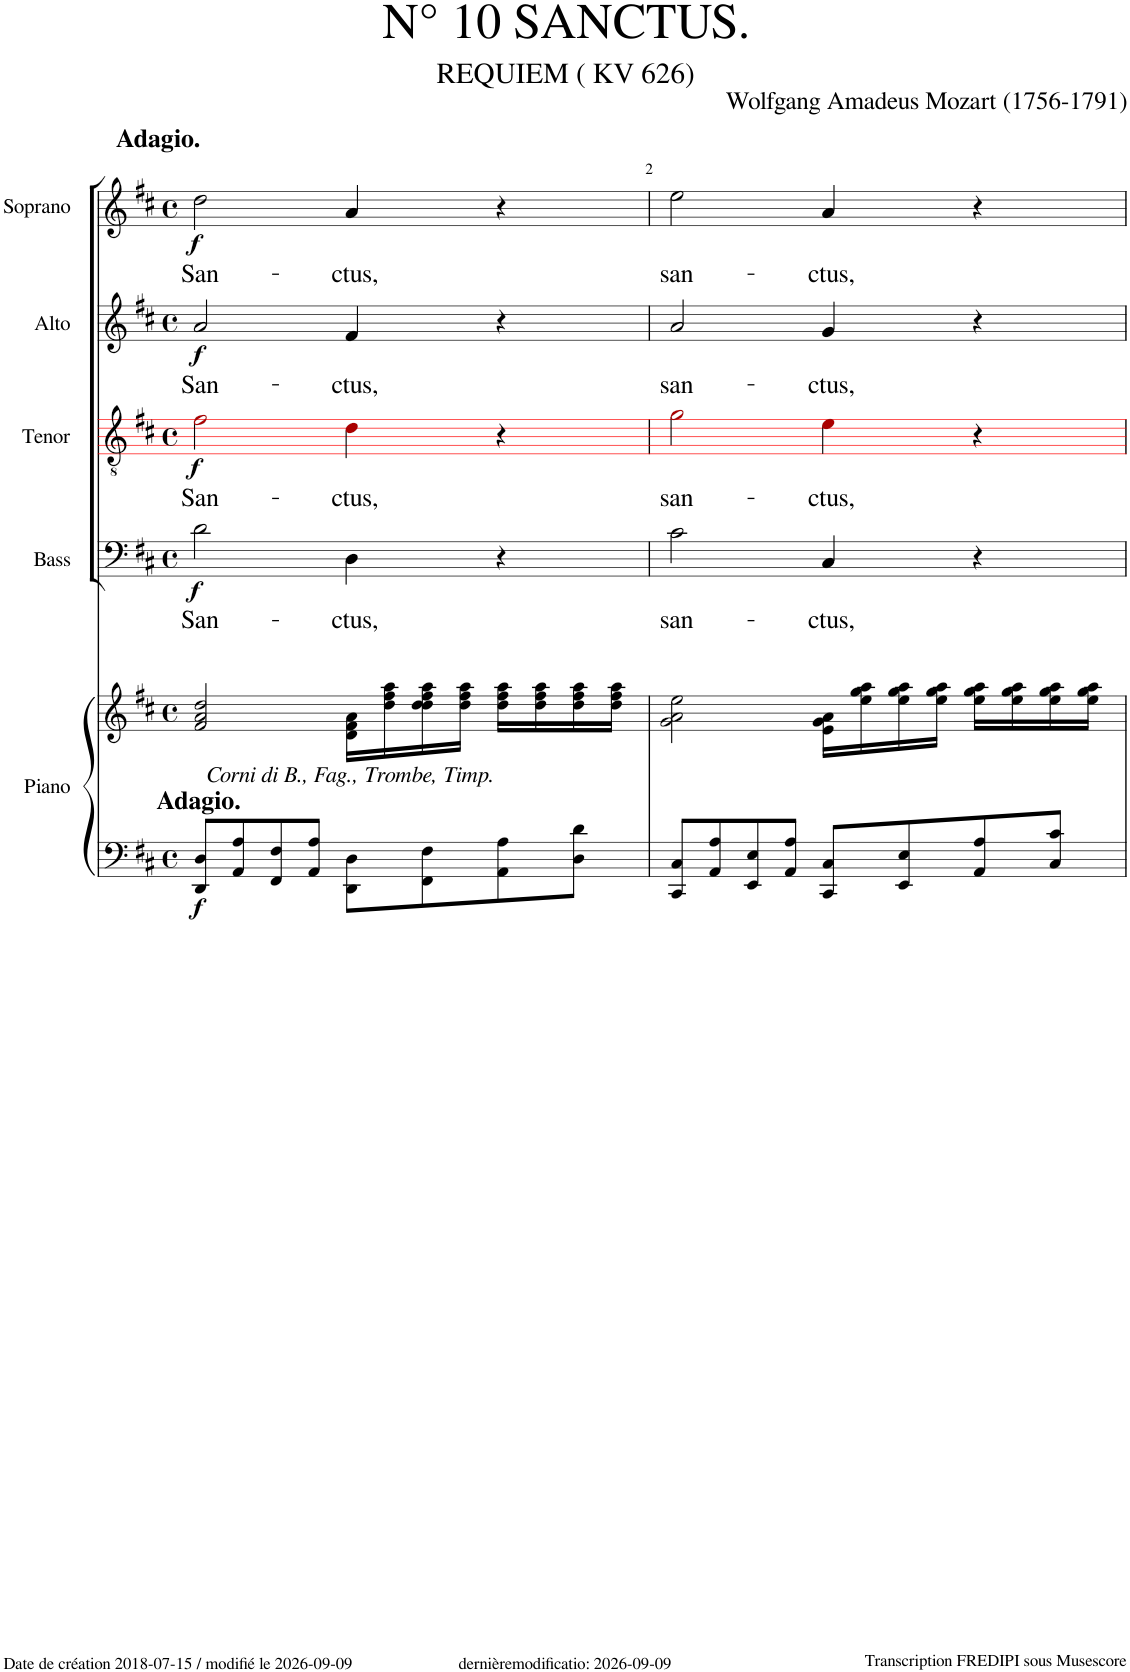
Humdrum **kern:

**kern	**kern	**dynam	**kern	**text	**dynam	**kern	**text	**dynam	**kern	**text	**dynam	**kern	**text	**dynam
*part5	*part5	*part5	*part4	*part4	*part4	*part3	*part3	*part3	*part2	*part2	*part2	*part1	*part1	*part1
*staff6	*staff5	*staff5/6	*staff4	*staff4	*staff4	*staff3	*staff3	*staff3	*staff2	*staff2	*staff2	*staff1	*staff1	*staff1
*I"Piano	*	*	*I"Bass	*	*	*I"Tenor	*	*	*I"Alto	*	*	*I"Soprano	*	*
*I'Pno	*	*	*	*	*	*	*	*	*	*	*	*	*	*
*	*	*	*	*	*	*stria5	*	*	*	*	*	*	*	*
*clefF4	*clefG2	*	*clefF4	*	*	*clefGv2	*	*	*clefG2	*	*	*clefG2	*	*
*	*	*	*	*	*	*ITrd8c14	*	*	*	*	*	*	*	*
*k[f#c#]	*k[f#c#]	*	*k[f#c#]	*	*	*k[f#c#]	*	*	*k[f#c#]	*	*	*k[f#c#]	*	*
*M4/4	*M4/4	*	*M4/4	*	*	*M4/4	*	*	*M4/4	*	*	*M4/4	*	*
*met(c)	*met(c)	*	*met(c)	*	*	*met(c)	*	*	*met(c)	*	*	*met(c)	*	*
=1	=1	=1	=1	=1	=1	=1	=1	=1	=1	=1	=1	=1	=1	=1
!	!	!	!	!	!	!	!	!	!	!	!	!LO:TX:a:B:t=Adagio.	!	!
!	!LO:TX:b:B:t=Adagio.	!	!	!	!	!	!	!	!	!	!	!	!	!
!	!	!LO:DY:b=2	!	!LO:LY:b	!LO:DY:b	!	!LO:LY:b	!LO:DY:b	!	!LO:LY:b	!LO:DY:b	!	!LO:LY:b	!LO:DY:b
8DD/ 8D/L	2f#/ 2a/ 2dd/	f	2d!\	San-	f	2f#!i\	San-	f	2a!/	San-	f	2dd!\	San-	f
8AA/ 8A/	.	.	.	.	.	.	.	.	.	.	.	.	.	.
8FF#/ 8F#/	.	.	.	.	.	.	.	.	.	.	.	.	.	.
8AA/ 8A/J	.	.	.	.	.	.	.	.	.	.	.	.	.	.
!	!LO:TX:b:i:t=Corni di B., Fag., Trombe, Timp.	!	!	!	!	!	!	!	!	!	!	!	!	!
!	!	!	!	!LO:LY:b	!	!	!LO:LY:b	!	!	!LO:LY:b	!	!	!LO:LY:b	!
8DD\ 8D\L	16d\ 16f#\ 16a\LL	.	4D!\	-ctus,	.	4d!i\	-ctus,	.	4f#!/	-ctus,	.	4a!/	-ctus,	.
.	16dd\ 16ff#\ 16aa\	.	.	.	.	.	.	.	.	.	.	.	.	.
8FF#\ 8F#\	16dd\ 16dd\ 16ff#\ 16aa\	.	.	.	.	.	.	.	.	.	.	.	.	.
.	16dd\ 16ff#\ 16aa\JJ	.	.	.	.	.	.	.	.	.	.	.	.	.
8AA\ 8A\	16dd\ 16ff#\ 16aa\LL	.	4r	.	.	4r	.	.	4r	.	.	4r	.	.
.	16dd\ 16ff#\ 16aa\	.	.	.	.	.	.	.	.	.	.	.	.	.
8D\ 8d\J	16dd\ 16ff#\ 16aa\	.	.	.	.	.	.	.	.	.	.	.	.	.
.	16dd\ 16ff#\ 16aa\JJ	.	.	.	.	.	.	.	.	.	.	.	.	.
=2	=2	=2	=2	=2	=2	=2	=2	=2	=2	=2	=2	=2	=2	=2
!	!	!	!	!LO:LY:b	!	!	!LO:LY:b	!	!	!LO:LY:b	!	!	!LO:LY:b	!
8CC#/ 8C#/L	2g\ 2a\ 2ee\	.	2c#!\	san-	.	2g!i\	san-	.	2a!/	san-	.	2ee!\	san-	.
8AA/ 8A/	.	.	.	.	.	.	.	.	.	.	.	.	.	.
8EE/ 8E/	.	.	.	.	.	.	.	.	.	.	.	.	.	.
8AA/ 8A/J	.	.	.	.	.	.	.	.	.	.	.	.	.	.
!	!	!	!	!LO:LY:b	!	!	!LO:LY:b	!	!	!LO:LY:b	!	!	!LO:LY:b	!
8CC#/ 8C#/L	16e\ 16g\ 16a\LL	.	4C#!/	-ctus,	.	4e!i\	-ctus,	.	4g!/	-ctus,	.	4a!/	-ctus,	.
.	16ee\ 16gg\ 16aa\	.	.	.	.	.	.	.	.	.	.	.	.	.
8EE/ 8E/	16ee\ 16gg\ 16aa\	.	.	.	.	.	.	.	.	.	.	.	.	.
.	16ee\ 16gg\ 16aa\JJ	.	.	.	.	.	.	.	.	.	.	.	.	.
8AA/ 8A/	16ee\ 16gg\ 16aa\LL	.	4r	.	.	4r	.	.	4r	.	.	4r	.	.
.	16ee\ 16gg\ 16aa\	.	.	.	.	.	.	.	.	.	.	.	.	.
8C#/ 8c#/J	16ee\ 16gg\ 16aa\	.	.	.	.	.	.	.	.	.	.	.	.	.
.	16ee\ 16gg\ 16aa\JJ	.	.	.	.	.	.	.	.	.	.	.	.	.
=	=	=	=	=	=	=	=	=	=	=	=	=	=	=
*-	*-	*-	*-	*-	*-	*-	*-	*-	*-	*-	*-	*-	*-	*-
